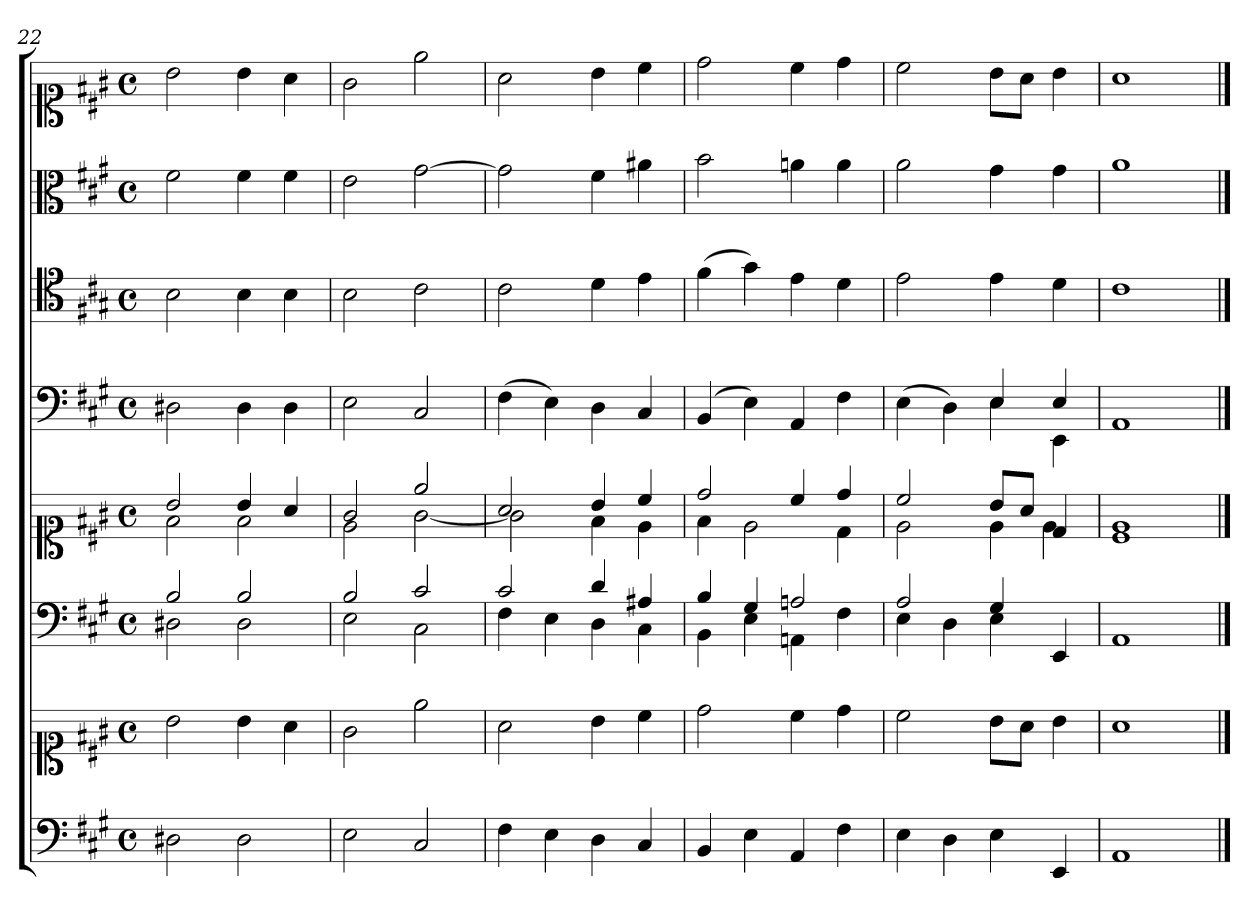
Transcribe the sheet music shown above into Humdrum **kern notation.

**kern	**kern	**kern	**kern	**kern	**kern	**kern	**kern
*part6	*part6	*part5	*part5	*part4	*part3	*part2	*part1
*staff8	*staff7	*staff6	*staff5	*staff4	*staff3	*staff2	*staff1
*clefF4	*clefC1	*clefF4	*clefC1	*clefF4	*clefC4	*clefC3	*clefC1
*k[f#c#g#]	*k[f#c#g#]	*k[f#c#g#]	*k[f#c#g#]	*k[f#c#g#]	*k[f#c#g#]	*k[f#c#g#]	*k[f#c#g#]
*A:	*A:	*A:	*A:	*A:	*A:	*A:	*A:
*M4/4	*M4/4	*M4/4	*M4/4	*M4/4	*M4/4	*M4/4	*M4/4
*met(c)	*met(c)	*met(c)	*met(c)	*met(c)	*met(c)	*met(c)	*met(c)
=22	=22	=22	=22	=22	=22	=22	=22
*	*	*^	*^	*	*	*	*
2D#X	2b	2B	2D#X	2b	2f#	2D#X	2B	2f#	2b
2D#	4b	2B	2D#	4b	2f#	4D#	4B	4f#	4b
.	4a	.	.	4a	.	4D#	4B	4f#	4a
=23	=23	=23	=23	=23	=23	=23	=23	=23	=23
2E	2g#	2B	2E	2g#	2e	2E	2B	2e	2g#
2C#	2ee	2c#	2C#	2ee	[2g#	2C#	2c#	[2g#	2ee
=24	=24	=24	=24	=24	=24	=24	=24	=24	=24
4F#	2a	2c#	4F#	2a	2g#]	(4F#	2c#	2g#]	2a
4E	.	.	4E	.	.	4E)	.	.	.
4D	4b	4d	4D	4b	4f#	4D	4d	4f#	4b
4C#	4cc#	4A#X	4C#	4cc#	4e	4C#	4e	4a#X	4cc#
=25	=25	=25	=25	=25	=25	=25	=25	=25	=25
4BB	2dd	4B	4BB	2dd	4f#	(4BB	(4f#	2b	2dd
4E	.	4G#	4E	.	2e	4E)	4g#)	.	.
4AA	4cc#	2An	4AAn	4cc#	.	4AA	4e	4an	4cc#
4F#	4dd	.	4F#	4dd	4d	4F#	4d	4a	4dd
=26	=26	=26	=26	=26	=26	=26	=26	=26	=26
*	*	*	*	*	*	*^	*	*	*
4E	2cc#	2A	4E	2cc#	2e	(4E	2ryy	2e	2a	2cc#
4D	.	.	4D	.	.	4D)	.	.	.	.
4E	8bL	4G#	4E	8bL	4e	4E	4E	4e	4g#	8bL
.	8aJ	.	.	8aJ	.	.	.	.	.	8aJ
4EE	4b	4ryy	4EE	4d	4e	4E	4EE	4d	4g#	4b
*	*	*v	*v	*	*	*v	*v	*	*	*
=27	=27	=27	=27	=27	=27	=27	=27	=27
1AA	1a	1AA	1c#	1e	1AA	1c#	1a	1a
*	*	*	*v	*v	*	*	*	*
==	==	==	==	==	==	==	==
*-	*-	*-	*-	*-	*-	*-	*-
